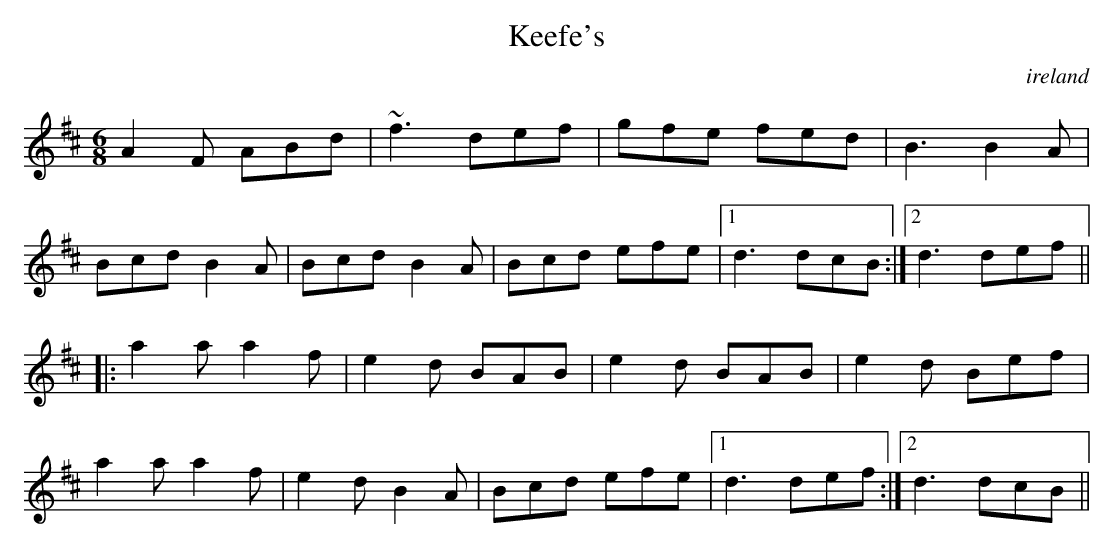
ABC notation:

X:1
T:Keefe's
O:ireland
M:6/8
K:D
A2F ABd|~f3 def|gfe fed|B3 B2A|
Bcd B2A|Bcd B2A|Bcd efe|1 d3 dcB:|2 d3 def||
|:a2a a2f|e2d BAB|e2d BAB|e2d Bef|
a2a a2f|e2d B2A|Bcd efe|1 d3 def:|2 d3 dcB||
